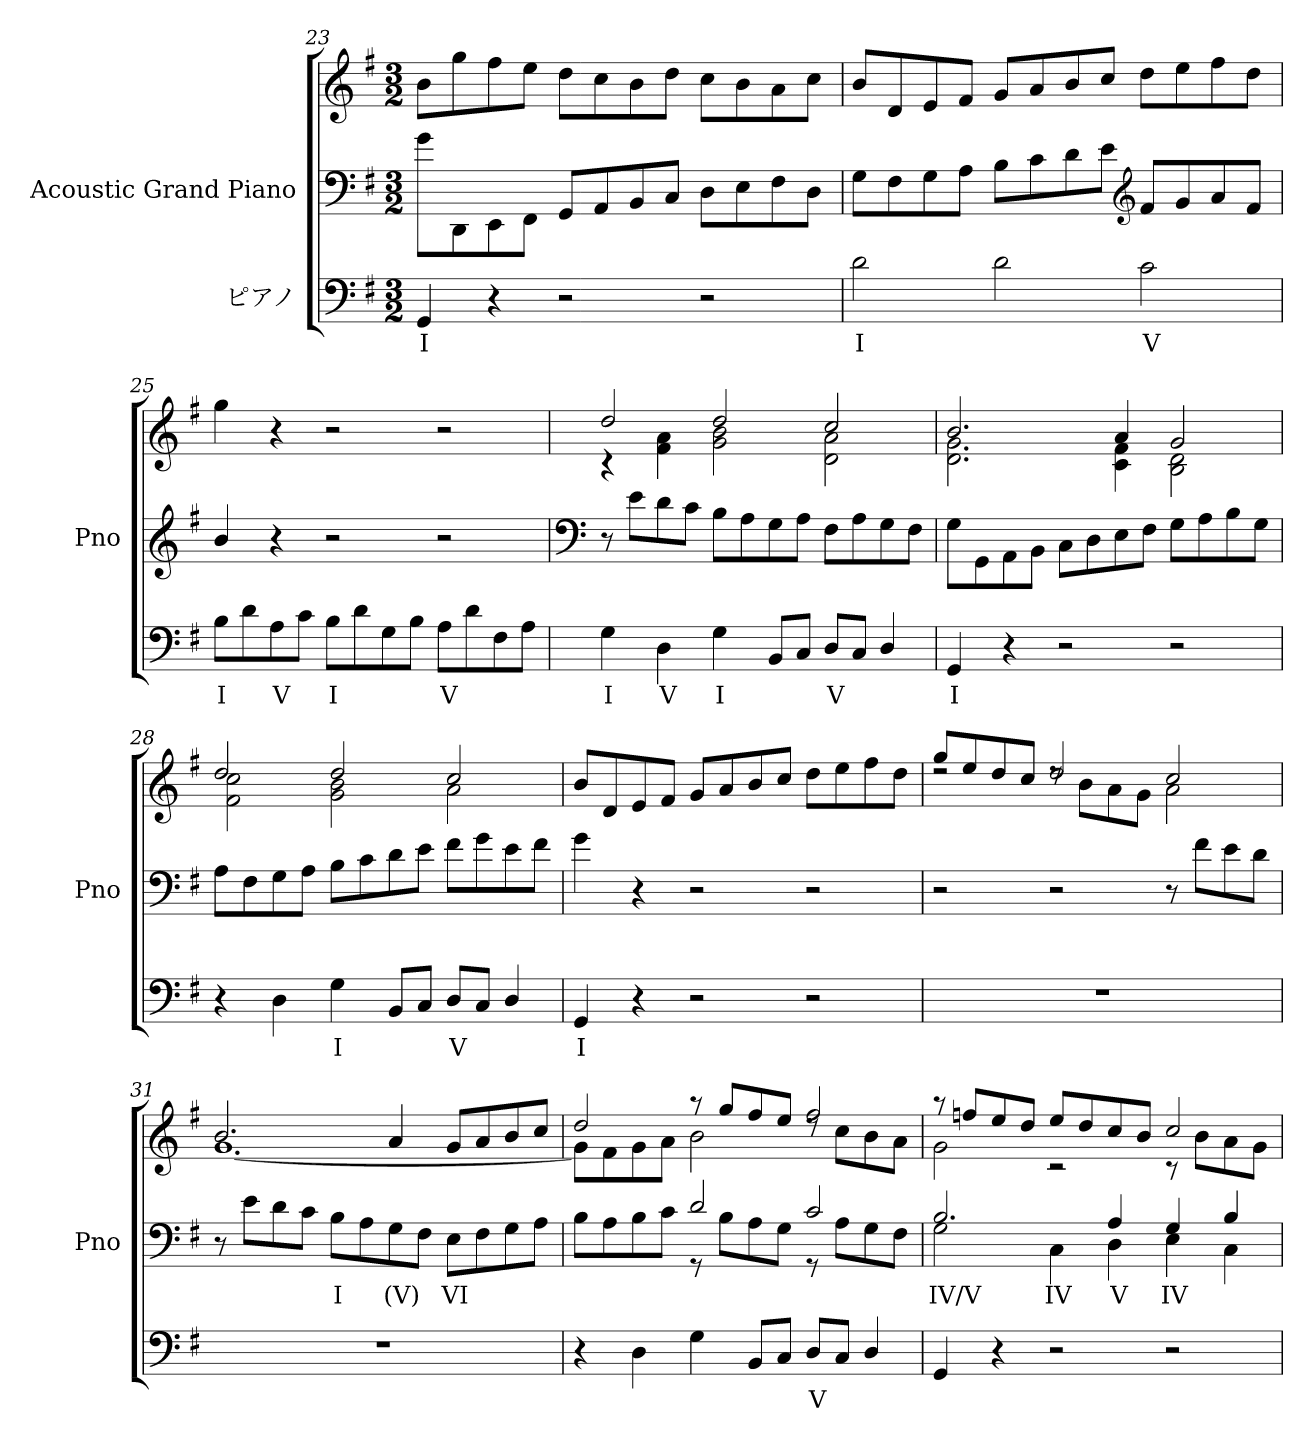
**kern	**text	**kern	**text	**kern
*part2	*part2	*part1	*part1	*part1
*staff3	*staff3	*staff2	*staff2	*staff1
*I"ピアノ	*	*I"Acoustic Grand Piano	*	*
*	*	*I'Pno	*	*
*clefF4	*	*clefF4	*	*clefG2
*k[f#]	*	*k[f#]	*	*k[f#]
*G:	*	*G:	*	*G:
*M3/2	*	*M3/2	*	*M3/2
=23	=23	=23	=23	=23
!	!LO:LY:b	!	!	!
4GG/	I	8g\L	.	8b\L
.	.	8DD\	.	8gg\
4r	.	8EE\	.	8ff#\
.	.	8FF#\J	.	8ee\J
2r	.	8GG/L	.	8dd\L
.	.	8AA/	.	8cc\
.	.	8BB/	.	8b\
.	.	8C/J	.	8dd\J
!	!LO:LY:b	!	!	!
2r	V	8D\L	.	8cc\L
.	.	8E\	.	8b\
.	.	8F#\	.	8a\
.	.	8D\J	.	8cc\J
=24	=24	=24	=24	=24
!	!LO:LY:b	!	!	!
2d\	I	8G\L	.	8b/L
.	.	8F#\	.	8d/
.	.	8G\	.	8e/
.	.	8A\J	.	8f#/J
2d\	.	8B\L	.	8g/L
.	.	8c\	.	8a/
.	.	8d\	.	8b/
.	.	8e\J	.	8cc/J
*	*	*clefG2	*	*
!	!LO:LY:b	!	!	!
2c\	V	8f#/L	.	8dd\L
.	.	8g/	.	8ee\
.	.	8a/	.	8ff#\
.	.	8f#/J	.	8dd\J
=25	=25	=25	=25	=25
!	!LO:LY:b	!	!	!
8B\L	I	4b/	.	4gg\
8d\	.	.	.	.
!	!LO:LY:b	!	!	!
8A\	V	4r	.	4r
8c\J	.	.	.	.
!	!LO:LY:b	!	!	!
8B\L	I	2r	.	2r
8d\	.	.	.	.
8G\	.	.	.	.
8B\J	.	.	.	.
!	!LO:LY:b	!	!	!
8A\L	V	2r	.	2r
8d\	.	.	.	.
8F#\	.	.	.	.
8A\J	.	.	.	.
!!LO:PB:g=z
=26	=26	=26	=26	=26
*	*	*clefF4	*	*
!	!LO:LY:b	!	!	!
*	*	*	*	*^
4G\	I	8r	.	2dd/	4rc
.	.	8e\L	.	.	.
!	!LO:LY:b	!	!	!	!
4D\	V	8d\	.	.	4f#\ 4a\
.	.	8c\J	.	.	.
!	!LO:LY:b	!	!	!	!
4G\	I	8B\L	.	2dd/	2g\ 2b\
.	.	8A\	.	.	.
8BB/L	.	8G\	.	.	.
8C/J	.	8A\J	.	.	.
!	!LO:LY:b	!	!	!	!
8D/L	V	8F#\L	.	2cc/	2d\ 2a\
8C/J	.	8A\	.	.	.
4D/	.	8G\	.	.	.
.	.	8F#\J	.	.	.
=27	=27	=27	=27	=27	=27
!	!LO:LY:b	!	!	!	!
4GG/	I	8G\L	.	2.b/	2.d\ 2.g\
.	.	8GG\	.	.	.
4r	.	8AA\	.	.	.
.	.	8BB\J	.	.	.
!	!LO:LY:b	!	!	!	!
2r	``````````````V	8C\L	.	.	.
.	.	8D\	.	.	.
.	.	8E\	.	4a/	4c\ 4f#\
.	.	8F#\J	.	.	.
!	!LO:LY:b	!	!	!	!
2r	I	8G\L	.	2g/	2B\ 2d\
.	.	8A\	.	.	.
.	.	8B\	.	.	.
.	.	8G\J	.	.	.
=28	=28	=28	=28	=28	=28
!	!LO:LY:b	!	!	!	!
4r	V	8A\L	.	2dd/	2f#\ 2cc\
.	.	8F#\	.	.	.
4D\	.	8G\	.	.	.
.	.	8A\J	.	.	.
!	!LO:LY:b	!	!	!	!
4G\	I	8B\L	.	2dd/	2g\ 2b\
.	.	8c\	.	.	.
8BB/L	.	8d\	.	.	.
8C/J	.	8e\J	.	.	.
!	!LO:LY:b	!	!	!	!
8D/L	V	8f#\L	.	2cc/	2a\
8C/J	.	8g\	.	.	.
4D/	.	8e\	.	.	.
.	.	8f#\J	.	.	.
*	*	*	*	*v	*v
=29	=29	=29	=29	=29
!	!LO:LY:b	!	!	!
4GG/	I	4g\	.	8b/L
.	.	.	.	8d/
4r	.	4r	.	8e/
.	.	.	.	8f#/J
2r	.	2r	.	8g/L
.	.	.	.	8a/
.	.	.	.	8b/
.	.	.	.	8cc/J
!	!LO:LY:b	!	!	!
2r	V	2r	.	8dd\L
.	.	.	.	8ee\
.	.	.	.	8ff#\
.	.	.	.	8dd\J
=30	=30	=30	=30	=30
!	!	!	!LO:LY:b	!
*	*	*	*	*^
1.r	.	2r	I	8gg/L	2rdd
.	.	.	.	8ee/	.
.	.	.	.	8dd/	.
.	.	.	.	8cc/J	.
.	.	2r	.	2dd/	8rdd
.	.	.	.	.	8b\L
.	.	.	.	.	8a\
.	.	.	.	.	8g\J
!	!	!	!LO:LY:b	!	!
.	.	8r	V	2cc/	2a\
.	.	8f#\L	.	.	.
.	.	8e\	.	.	.
.	.	8d\J	.	.	.
!!LO:LB:g=z	!!
=31	=31	=31	=31	=31	=31
!	!	!	!LO:LY:b	!	!
1.r	.	8r	VI	2.b/	[<1.g
.	.	8e\L	.	.	.
.	.	8d\	.	.	.
.	.	8c\J	.	.	.
!	!	!	!LO:LY:b	!	!
.	.	8B\L	I	.	.
.	.	8A\	.	.	.
!	!	!	!LO:LY:b	!	!
.	.	8G\	(V)	4a/	.
.	.	8F#\J	.	.	.
!	!	!	!LO:LY:b	!	!
.	.	8E\L	VI	8g/L	.
.	.	8F#\	.	8a/	.
.	.	8G\	.	8b/	.
.	.	8A\J	.	8cc/J	.
=32	=32	=32	=32	=32	=32
!	!LO:LY:b	!	!	!	!
*	*	*^	*	*	*
4r	I	8B\L	2ryy	.	2dd/	8g\L]
.	.	8A\	.	.	.	8f#\
4D\	.	8B\	.	.	.	8g\
.	.	8c\J	.	.	.	8a\J
4G\	.	8rGG	2d/	.	8raa	2b\
.	.	8B\L	.	.	8gg/L	.
8BB/L	.	8A\	.	.	8ff#/	.
8C/J	.	8G\J	.	.	8ee/J	.
!	!LO:LY:b	!	!	!	!	!
8D/L	V	8rGG	2c/	.	2ff#/	8rdd
8C/J	.	8A\L	.	.	.	8cc\L
4D/	.	8G\	.	.	.	8b\
.	.	8F#\J	.	.	.	8a\J
=33	=33	=33	=33	=33	=33	=33
!	!	!	!	!LO:LY:b	!	!
4GG/	.	2G\	2.B/	IV/V	8raa	2g\
.	.	.	.	.	8ffn/L	.
4r	.	.	.	.	8ee/	.
.	.	.	.	.	8dd/J	.
!	!	!	!	!LO:LY:b	!	!
2r	.	4C\	.	IV	8ee/L	2rc
.	.	.	.	.	8dd/	.
!	!	!	!	!LO:LY:b	!	!
.	.	4D\	4A/	V	8cc/	.
.	.	.	.	.	8b/J	.
!	!	!	!	!LO:LY:b	!	!
2r	.	4E\	4G/	IV	2cc/	8rc
.	.	.	.	.	.	8b\L
.	.	4C\	4B/	.	.	8a\
.	.	.	.	.	.	8g\J
*	*	*v	*v	*	*	*
*	*	*	*	*v	*v
=	=	=	=	=
*-	*-	*-	*-	*-
